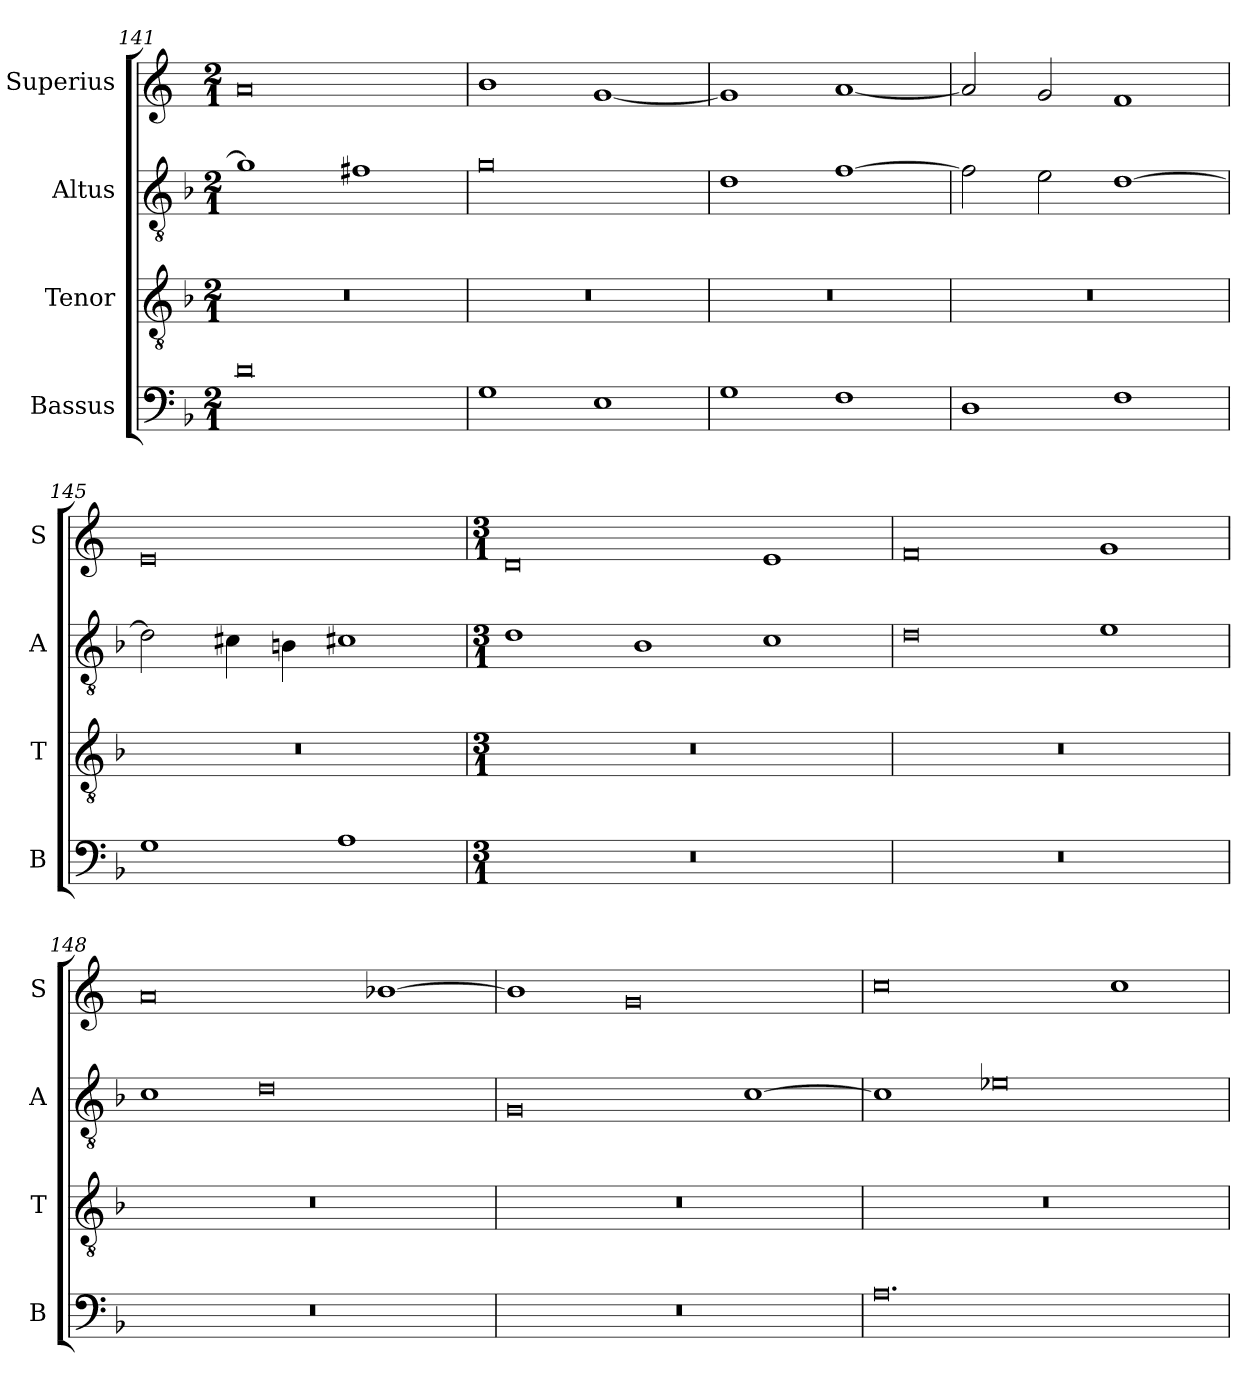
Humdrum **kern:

**kern	**kern	**kern	**kern
*part4	*part3	*part2	*part1
*staff4	*staff3	*staff2	*staff1
*I"Bassus	*I"Tenor	*I"Altus	*I"Superius
*I'B	*I'T	*I'A	*I'S
*clefF4	*clefGv2	*clefGv2	*clefG2
*k[b-]	*k[b-]	*k[b-]	*k[]
*M2/1	*M2/1	*M2/1	*M2/1
=141	=141	=141	=141
0d	0r	1g]	0a
.	.	1f#X	.
=142	=142	=142	=142
1G	0r	0g	1b
1E	.	.	[1g
=143	=143	=143	=143
1G	0r	1d	1g]
1F	.	[1f	[1a
=144	=144	=144	=144
1D	0r	2f\]	2a/]
.	.	2e\	2g/
1F	.	[1d	1f
=145	=145	=145	=145
1G	0r	2d\]	0e
.	.	4c#X\	.
.	.	4Bn\	.
1A	.	1c#X	.
=146	=146	=146	=146
*M3/1	*M3/1	*M3/1	*M3/1
0.r	0.r	1d	0d
.	.	1B-	.
.	.	1c	1e
=147	=147	=147	=147
0.r	0.r	0d	0f
.	.	1e	1g
=148	=148	=148	=148
0.r	0.r	1c	0a
.	.	0d	.
.	.	.	[1b-X
=149	=149	=149	=149
0.r	0.r	0G	1b-]
.	.	.	0g
.	.	[1c	.
=150	=150	=150	=150
0.A	0.r	1c]	0cc
.	.	0e-X	.
.	.	.	1cc
=	=	=	=
*-	*-	*-	*-
